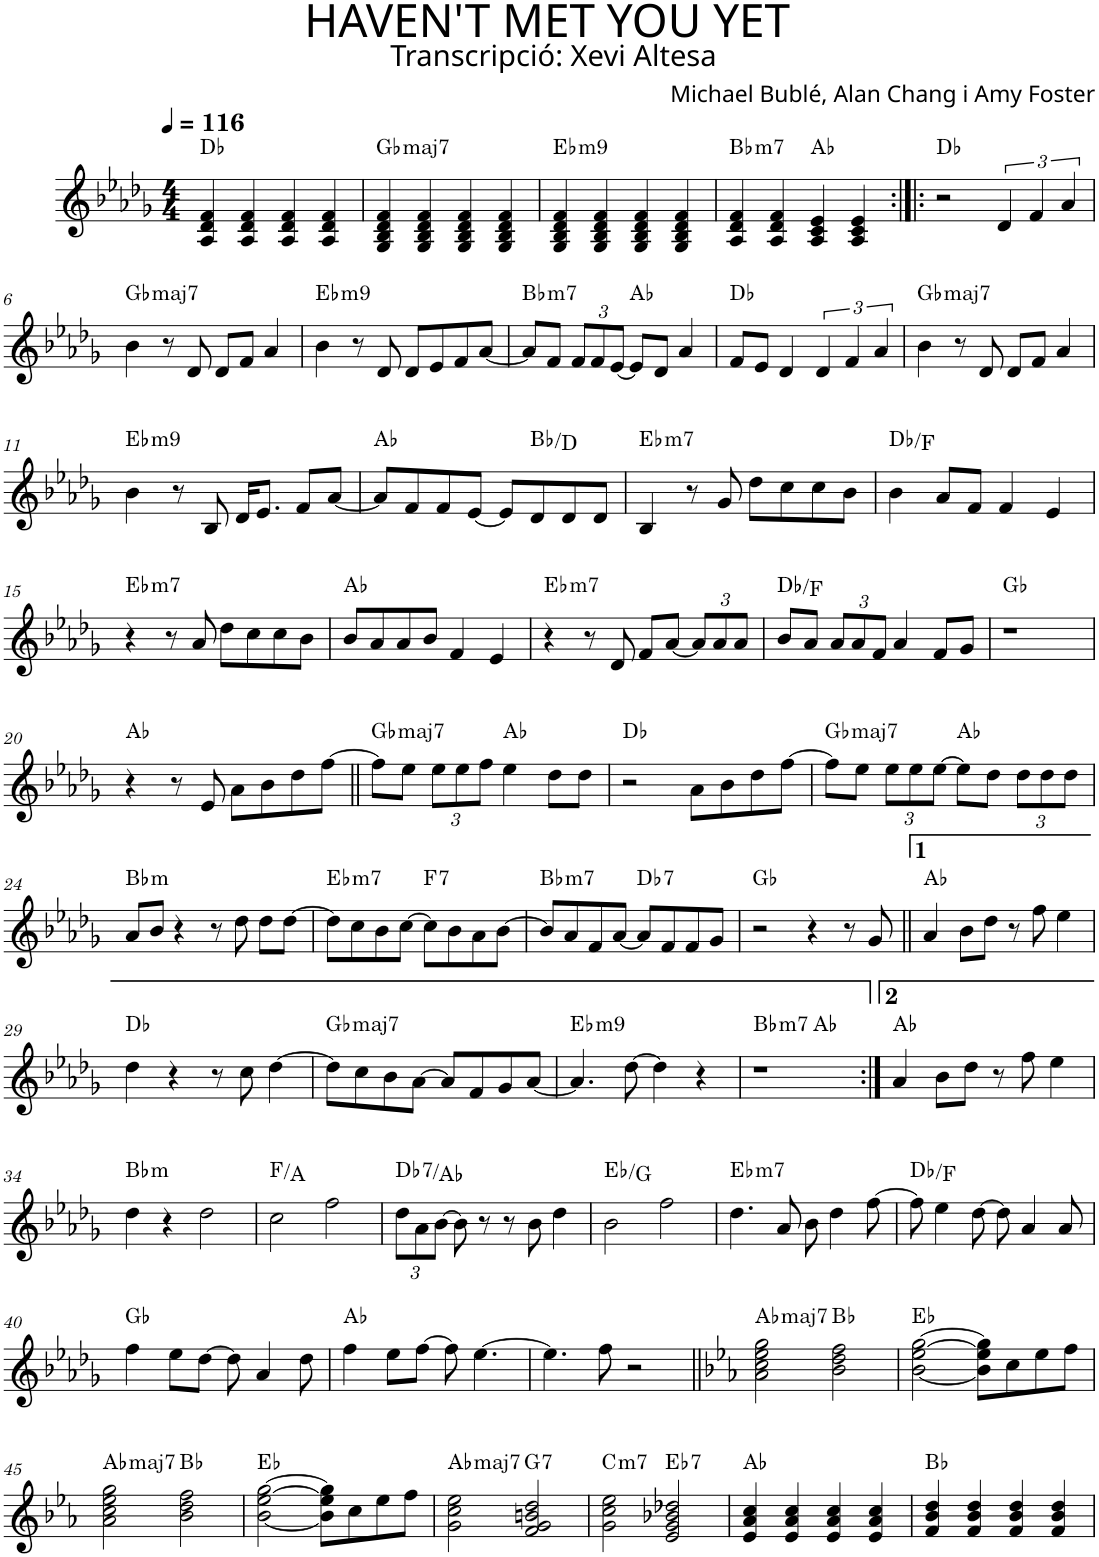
**kern	**harte
*part1	*part1
*staff1	*
*I"P1	*
*clefG2	*
*k[b-e-a-d-g-]	*
*D-:	*
*M4/4	*
*MM116	*
=1	=1
4A-/ 4d-/ 4f/	Db:maj
4A-/ 4d-/ 4f/	.
4A-/ 4d-/ 4f/	.
4A-/ 4d-/ 4f/	.
=2	=2
!	!LO:H:kt=maj7
4G-/ 4B-/ 4d-/ 4f/	Gb:maj7
4G-/ 4B-/ 4d-/ 4f/	.
4G-/ 4B-/ 4d-/ 4f/	.
4G-/ 4B-/ 4d-/ 4f/	.
=3	=3
!	!LO:H:kt=m9
4G-/ 4B-/ 4d-/ 4f/	Eb:min9
4G-/ 4B-/ 4d-/ 4f/	.
4G-/ 4B-/ 4d-/ 4f/	.
4G-/ 4B-/ 4d-/ 4f/	.
=4	=4
!	!LO:H:kt=m7
4A-/ 4d-/ 4f/	Bb:min7
4A-/ 4d-/ 4f/	.
4A-/ 4c/ 4e-/	Ab:maj
4A-/ 4c/ 4e-/	.
=5:|!|:	=5:|!|:
2r	Db:maj
6d-/	.
6f/	.
6a-/	.
!!LO:LB:g=z
=6	=6
!	!LO:H:kt=maj7
4b-\	Gb:maj7
8r	.
8d-/	.
8d-/L	.
8f/J	.
4a-/	.
=7	=7
!	!LO:H:kt=m9
4b-\	Eb:min9
8r	.
8d-/	.
8d-/L	.
8e-/	.
8f/	.
[<8a-/J	.
=8	=8
!	!LO:H:kt=m7
8a-/L]	Bb:min7
8f/J	.
*Xbrackettup	*
12f/L	.
12f/	.
[<12e-/J	.
8e-/L]	Ab:maj
8d-/J	.
4a-/	.
=9	=9
8f/L	Db:maj
8e-/J	.
4d-/	.
*brackettup	*
6d-/	.
6f/	.
6a-/	.
=10	=10
!	!LO:H:kt=maj7
4b-\	Gb:maj7
8r	.
8d-/	.
8d-/L	.
8f/J	.
4a-/	.
!!LO:LB:g=z
=11	=11
!	!LO:H:kt=m9
4b-\	Eb:min9
8r	.
8B-/	.
16d-/KL	.
8.e-/J	.
8f/L	.
[<8a-/J	.
=12	=12
8a-/L]	Ab:maj
8f/	.
8f/	.
[<8e-/J	.
8e-/L]	.
8d-/	Bb:maj/3
8d-/	.
8d-/J	.
=13	=13
!	!LO:H:kt=m7
4B-/	Eb:min7
8r	.
8g-/	.
8dd-\L	.
8cc\	.
8cc\	.
8b-\J	.
=14	=14
4b-\	Db:maj/3
8a-/L	.
8f/J	.
4f/	.
4e-/	.
!!LO:LB:g=z
=15	=15
!	!LO:H:kt=m7
4r	Eb:min7
8r	.
8a-/	.
8dd-\L	.
8cc\	.
8cc\	.
8b-\J	.
=16	=16
8b-/L	Ab:maj
8a-/	.
8a-/	.
8b-/J	.
4f/	.
4e-/	.
=17	=17
!	!LO:H:kt=m7
4r	Eb:min7
8r	.
8d-/	.
8f/L	.
[<8a-/J	.
*Xbrackettup	*
12a-/L]	.
12a-/	.
12a-/J	.
=18	=18
8b-/L	Db:maj/3
8a-/J	.
12a-/L	.
12a-/	.
12f/J	.
4a-/	.
8f/L	.
8g-/J	.
=19	=19
1r	Gb:maj
!!LO:LB:g=z
=20	=20
4r	Ab:maj
8r	.
8e-/	.
8a-\L	.
8b-\	.
8dd-\	.
[>8ff\J	.
=21||	=21||
!	!LO:H:kt=maj7
8ff\L]	Gb:maj7
8ee-\J	.
12ee-\L	.
12ee-\	.
12ff\J	.
4ee-\	Ab:maj
8dd-\L	.
8dd-\J	.
=22	=22
2r	Db:maj
8a-\L	.
8b-\	.
8dd-\	.
[>8ff\J	.
=23	=23
!	!LO:H:kt=maj7
8ff\L]	Gb:maj7
8ee-\J	.
12ee-\L	.
12ee-\	.
[>12ee-\J	.
8ee-\L]	Ab:maj
8dd-\J	.
12dd-\L	.
12dd-\	.
12dd-\J	.
!!LO:LB:g=z
=24	=24
!	!LO:H:kt=m
8a-/L	Bb:min
8b-/J	.
4r	.
8r	.
8dd-\	.
8dd-\L	.
[>8dd-\J	.
=25	=25
!	!LO:H:kt=m7
8dd-\L]	Eb:min7
8cc\	.
8b-\	.
[>8cc\J	.
!	!LO:H:kt=7
8cc\L]	F:7
8b-\	.
8a-\	.
[>8b-\J	.
=26	=26
!	!LO:H:kt=m7
8b-/L]	Bb:min7
8a-/	.
8f/	.
[<8a-/J	.
!	!LO:H:kt=7
8a-/L]	Db:7
8f/	.
8f/	.
8g-/J	.
=27	=27
2r	Gb:maj
4r	.
8r	.
8g-/	.
=28||	=28||
4a-/	Ab:maj
8b-\L	.
8dd-\J	.
8r	.
8ff\	.
4ee-\	.
!!LO:LB:g=z
=29	=29
4dd-\	Db:maj
4r	.
8r	.
8cc\	.
[>4dd-\	.
=30	=30
!	!LO:H:kt=maj7
8dd-\L]	Gb:maj7
8cc\	.
8b-\	.
[>8a-\J	.
8a-/L]	.
8f/	.
8g-/	.
[<8a-/J	.
=31	=31
!	!LO:H:kt=m9
4.a-/]	Eb:min9
[>8dd-\	.
4dd-\]	.
4r	.
=32	=32
!	!LO:H:kt=m7
*^	*
1r	2ryy	Bb:min7
.	2ryy	Ab:maj
*v	*v	*
=33:|!	=33:|!
4a-/	Ab:maj
8b-\L	.
8dd-\J	.
8r	.
8ff\	.
4ee-\	.
!!LO:LB:g=z
=34	=34
!	!LO:H:kt=m
4dd-\	Bb:min
4r	.
2dd-\	.
=35	=35
2cc\	F:maj/3
2ff\	.
=36	=36
!	!LO:H:kt=7
12dd-\L	Db:7/5
12a-\	.
[>12b-\J	.
8b-\]	.
8r	.
8r	.
8b-\	.
4dd-\	.
=37	=37
2b-\	Eb:maj/3
2ff\	.
=38	=38
!	!LO:H:kt=m7
4.dd-\	Eb:min7
8a-/	.
8b-\	.
4dd-\	.
[>8ff\	.
=39	=39
8ff\]	Db:maj/3
4ee-\	.
[>8dd-\	.
8dd-\]	.
4a-/	.
8a-/	.
!!LO:LB:g=z
=40	=40
4ff\	Gb:maj
8ee-\L	.
[>8dd-\J	.
8dd-\]	.
4a-/	.
8dd-\	.
=41	=41
4ff\	Ab:maj
8ee-\L	.
[>8ff\J	.
8ff\]	.
[>4.ee-\	.
=42	=42
4.ee-\]	.
8ff\	.
2r	.
=43||	=43||
*k[b-e-a-]	*
*E-:	*
!	!LO:H:kt=maj7
2a-\ 2cc\ 2ee-\ 2gg\	Ab:maj7
2b-\ 2dd\ 2ff\	Bb:maj
=44	=44
[<2b-\ [>2ee-\ [>2gg\	Eb:maj
8b-\] 8ee-\] 8gg\]L	.
8cc\	.
8ee-\	.
8ff\J	.
!!LO:LB:g=z
=45	=45
!	!LO:H:kt=maj7
2a-\ 2cc\ 2ee-\ 2gg\	Ab:maj7
2b-\ 2dd\ 2ff\	Bb:maj
=46	=46
[<2b-\ [>2ee-\ [>2gg\	Eb:maj
8b-\] 8ee-\] 8gg\]L	.
8cc\	.
8ee-\	.
8ff\J	.
=47	=47
!	!LO:H:kt=maj7
2g\ 2cc\ 2ee-\	Ab:maj7
!	!LO:H:kt=7
2f/ 2g/ 2bn/ 2dd/	G:7
=48	=48
!	!LO:H:kt=m7
2g\ 2cc\ 2ee-\	C:min7
!	!LO:H:kt=7
2e-/ 2g/ 2b-X/ 2dd-X/	Eb:7
=49	=49
4e-/ 4a-/ 4cc/	Ab:maj
4e-/ 4a-/ 4cc/	.
4e-/ 4a-/ 4cc/	.
4e-/ 4a-/ 4cc/	.
=50	=50
4f/ 4b-/ 4dd/	Bb:maj
4f/ 4b-/ 4dd/	.
4f/ 4b-/ 4dd/	.
4f/ 4b-/ 4dd/	.
=	=
*-	*-
